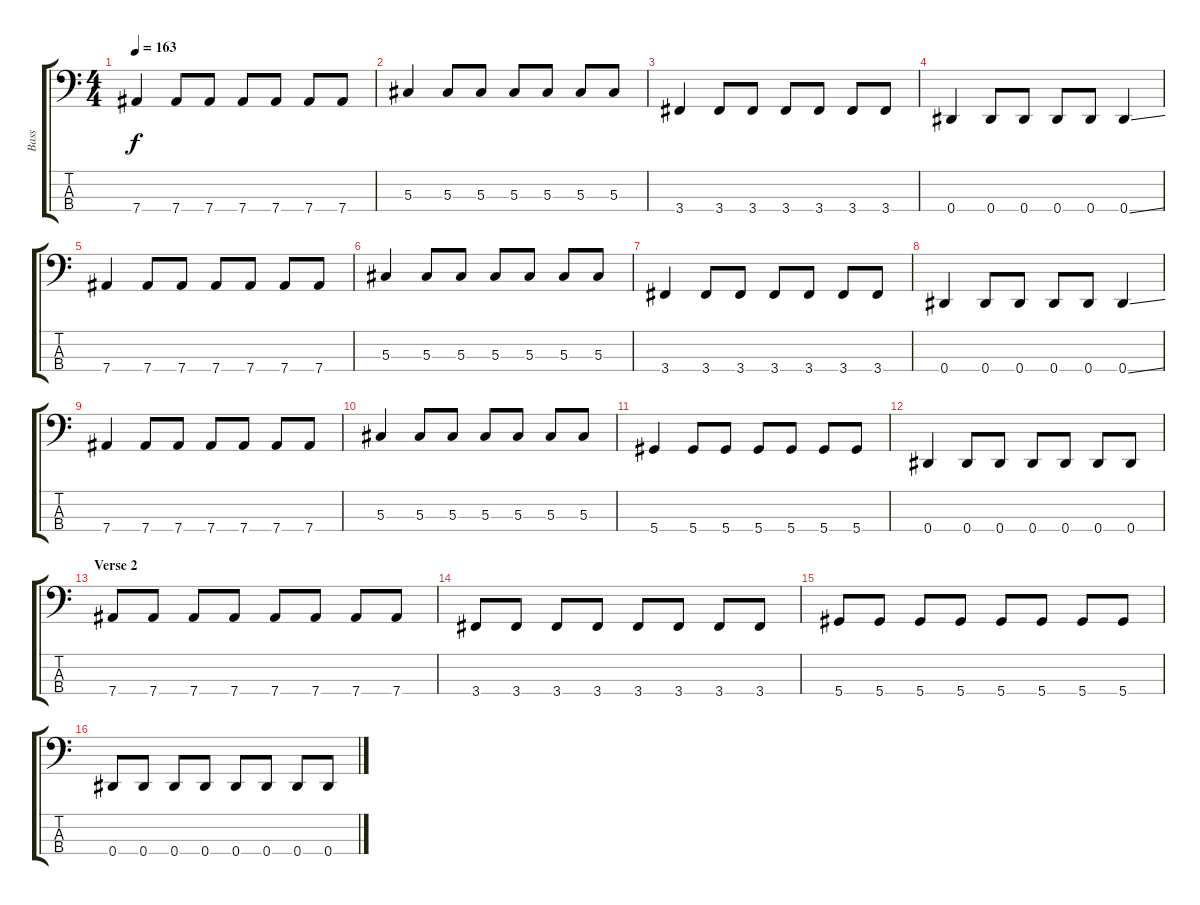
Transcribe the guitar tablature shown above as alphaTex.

\track ("Bass" "Bass") {instrument electricbassfinger}
\staff {score tabs}
\tuning (Gb2 Db2 Ab1 Eb1) {hide}
\ts (4 4)
\tempo 163
\clef f4
\ks c
7.4.4{dy f} 7.4.8 7.4.8 7.4.8 7.4.8 7.4.8 7.4.8 |
5.3.4 5.3.8 5.3.8 5.3.8 5.3.8 5.3.8 5.3.8 |
3.4.4 3.4.8 3.4.8 3.4.8 3.4.8 3.4.8 3.4.8 |
0.4.4 0.4.8 0.4.8 0.4.8 0.4.8 0.4{ss}.4 |
7.4.4 7.4.8 7.4.8 7.4.8 7.4.8 7.4.8 7.4.8 |
5.3.4 5.3.8 5.3.8 5.3.8 5.3.8 5.3.8 5.3.8 |
3.4.4 3.4.8 3.4.8 3.4.8 3.4.8 3.4.8 3.4.8 |
0.4.4 0.4.8 0.4.8 0.4.8 0.4.8 0.4{ss}.4 |
7.4.4 7.4.8 7.4.8 7.4.8 7.4.8 7.4.8 7.4.8 |
5.3.4 5.3.8 5.3.8 5.3.8 5.3.8 5.3.8 5.3.8 |
5.4.4 5.4.8 5.4.8 5.4.8 5.4.8 5.4.8 5.4.8 |
0.4.4 0.4.8 0.4.8 0.4.8 0.4.8 0.4.8 0.4.8 |
\section ("" "Verse 2")
7.4.8 7.4.8 7.4.8 7.4.8 7.4.8 7.4.8 7.4.8 7.4.8 |
3.4.8 3.4.8 3.4.8 3.4.8 3.4.8 3.4.8 3.4.8 3.4.8 |
5.4.8 5.4.8 5.4.8 5.4.8 5.4.8 5.4.8 5.4.8 5.4.8 |
0.4.8 0.4.8 0.4.8 0.4.8 0.4.8 0.4.8 0.4.8 0.4.8
